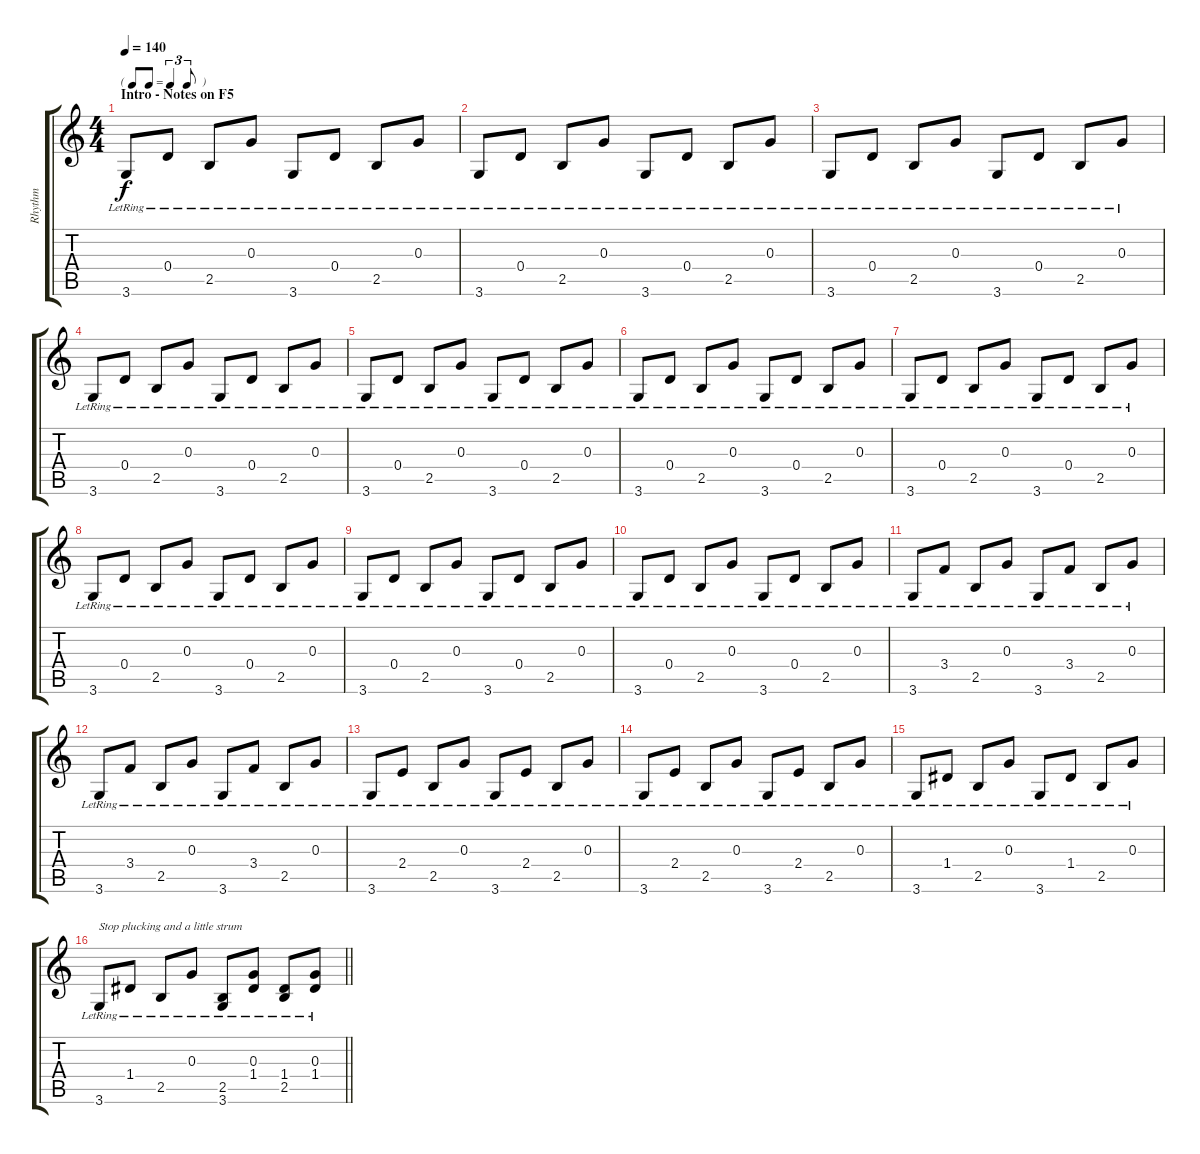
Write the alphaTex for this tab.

\track ("Rhythm" "Rhythm") {instrument electricguitarjazz}
\staff {score tabs}
\tuning (E4 B3 G3 D3 A2 E2) {hide}
\ts (4 4)
\tf triplet8th
\section ("" "Intro - Notes on F5")
\tempo 140
\clef g2
\ks c
3.6{lr}.8{dy f volume 0 instrument electricguitarjazz} 0.4{lr}.8{volume 14} 2.5{lr}.8 0.3{lr}.8 3.6{lr}.8 0.4{lr}.8 2.5{lr}.8 0.3{lr}.8 |
3.6{lr}.8 0.4{lr}.8 2.5{lr}.8 0.3{lr}.8 3.6{lr}.8 0.4{lr}.8 2.5{lr}.8 0.3{lr}.8 |
3.6{lr}.8 0.4{lr}.8 2.5{lr}.8 0.3{lr}.8 3.6{lr}.8 0.4{lr}.8 2.5{lr}.8 0.3{lr}.8 |
3.6{lr}.8 0.4{lr}.8 2.5{lr}.8 0.3{lr}.8 3.6{lr}.8 0.4{lr}.8 2.5{lr}.8 0.3{lr}.8 |
3.6{lr}.8 0.4{lr}.8 2.5{lr}.8 0.3{lr}.8 3.6{lr}.8 0.4{lr}.8 2.5{lr}.8 0.3{lr}.8 |
3.6{lr}.8 0.4{lr}.8 2.5{lr}.8 0.3{lr}.8 3.6{lr}.8 0.4{lr}.8 2.5{lr}.8 0.3{lr}.8 |
3.6{lr}.8 0.4{lr}.8 2.5{lr}.8 0.3{lr}.8 3.6{lr}.8 0.4{lr}.8 2.5{lr}.8 0.3{lr}.8 |
3.6{lr}.8 0.4{lr}.8 2.5{lr}.8 0.3{lr}.8 3.6{lr}.8 0.4{lr}.8 2.5{lr}.8 0.3{lr}.8 |
3.6{lr}.8 0.4{lr}.8 2.5{lr}.8 0.3{lr}.8 3.6{lr}.8 0.4{lr}.8 2.5{lr}.8 0.3{lr}.8 |
3.6{lr}.8 0.4{lr}.8 2.5{lr}.8 0.3{lr}.8 3.6{lr}.8 0.4{lr}.8 2.5{lr}.8 0.3{lr}.8 |
3.6{lr}.8 3.4{lr}.8 2.5{lr}.8 0.3{lr}.8 3.6{lr}.8 3.4{lr}.8 2.5{lr}.8 0.3{lr}.8 |
3.6{lr}.8 3.4{lr}.8 2.5{lr}.8 0.3{lr}.8 3.6{lr}.8 3.4{lr}.8 2.5{lr}.8 0.3{lr}.8 |
3.6{lr}.8 2.4{lr}.8 2.5{lr}.8 0.3{lr}.8 3.6{lr}.8 2.4{lr}.8 2.5{lr}.8 0.3{lr}.8 |
3.6{lr}.8 2.4{lr}.8 2.5{lr}.8 0.3{lr}.8 3.6{lr}.8 2.4{lr}.8 2.5{lr}.8 0.3{lr}.8 |
3.6{lr}.8 1.4{lr}.8 2.5{lr}.8 0.3{lr}.8 3.6{lr}.8 1.4{lr}.8 2.5{lr}.8 0.3{lr}.8 |
\barLineRight lightlight
3.6{lr}.8{txt "Stop plucking and a little strum"} 1.4{lr}.8 2.5{lr}.8 0.3{lr}.8 (2.5{lr} 3.6{lr}).8 (0.3{lr} 1.4{lr}).8 (1.4{lr} 2.5{lr}).8 (0.3{lr} 1.4{lr}).8
